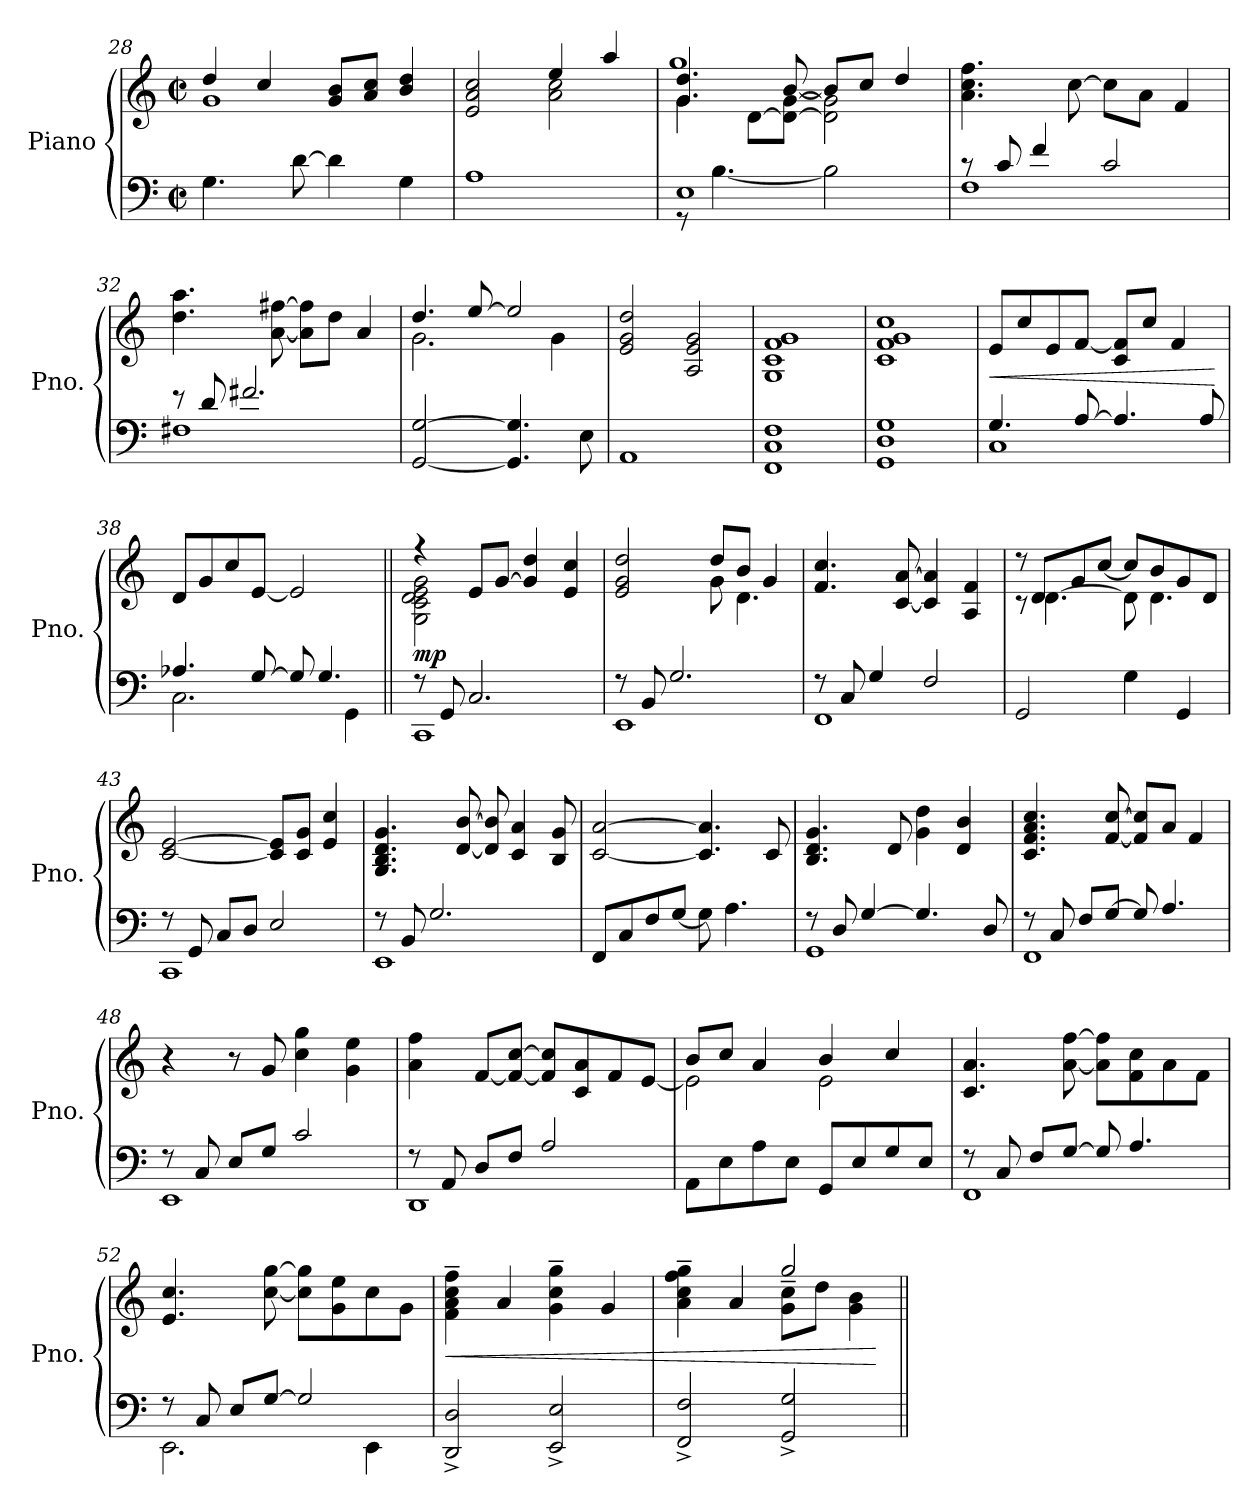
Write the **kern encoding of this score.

**kern	**kern	**dynam
*part1	*part1	*part1
*staff2	*staff1	*staff1/2
*I"Piano	*	*
*I'Pno.	*	*
*clefF4	*clefG2	*
*k[]	*k[]	*
*M2/2	*M2/2	*
*met(c|)	*met(c|)	*
=28	=28	=28
*	*^	*
4.G\	4dd/	1g	.
.	4cc/	.	.
[8d\	.	.	.
4d\]	8g/ 8b/L	.	.
.	8a/ 8cc/J	.	.
4G\	4b/ 4dd/	.	.
=29	=29	=29	=29
1A	2e/ 2a/ 2cc/	2ryy	.
.	2a\ 2cc\	4ee/	.
.	.	4aa/	.
!!LO:LB:g=z
=30	=30	=30	=30
*^	*	*^	*
1E	8r	4g\	4.g/ 4.dd/	1gg	.
.	[4.B\	.	.	.	.
.	.	[8d\L	.	.	.
.	.	8d\_ [8g\J	[8b/	.	.
.	2B\]	2d\] 2g\]	8b/L]	.	.
.	.	.	8cc/J	.	.
.	.	.	4dd/	.	.
*	*	*v	*v	*v	*
=31	=31	=31	=31
8r	1F	4.a\ 4.cc\ 4.ff\	.
8c/	.	.	.
4f/	.	.	.
.	.	[8cc\	.
2c/	.	8cc\L]	.
.	.	8a\J	.
.	.	4f/	.
=32	=32	=32	=32
8r	1F#X	4.dd\ 4.aa\	.
8d/	.	.	.
2.f#X/	.	.	.
.	.	[8a\ [8ff#X\	.
.	.	8a\] 8ff#\]L	.
.	.	8dd\J	.
.	.	4a/	.
*v	*v	*	*
=33	=33	=33
*	*^	*
[2GG/ [2G/	4.dd/	2.g\	.
.	[8ee/	.	.
4.GG/] 4.G/]	2ee/]	.	.
.	.	4g\	.
8E\	.	.	.
*	*v	*v	*
=34	=34	=34
1AA	2e/ 2g/ 2dd/	.
.	2A/ 2e/ 2g/	.
=35	=35	=35
1FF 1C 1F	1G 1c 1f 1g	.
!!LO:PB:g=z
=36	=36	=36
1GG 1D 1G	1c 1f 1g 1cc	.
=37	=37	=37
*^	*	*
!	!	!	!LO:HP:b
4.G/	1C	8e/L	<
.	.	8cc/	.
.	.	8e/	.
[8A/	.	[8f/J	.
4.A/]	.	8c/ 8f/]L	.
.	.	8cc/J	.
.	.	4f/	.
8A/	.	.	.
*v	*v	*	*
.	.	[
=38	=38	=38
*^	*	*
4.A-X/	2.C\	8d/L	.
.	.	8g/	.
.	.	8cc/	.
[8G/	.	[8e/J	.
8G/]	.	2e/]	.
4.G/	.	.	.
.	4GG\	.	.
=39||	=39||	=39||	=39||
*	*	*^	*
!	!	!	!	!LO:DY:a=2
8r	1CC	4r	2G\ 2c\ 2d\ 2e\ 2g\	mp
8GG/	.	.	.	.
2.C/	.	8e/L	.	.
.	.	[8g/J	.	.
.	.	4g/] 4dd/	2ryy	.
.	.	4e/ 4cc/	.	.
=40	=40	=40	=40	=40
8r	1EE	2e/ 2g/ 2dd/	2ryy	.
8BB/	.	.	.	.
2.G/	.	.	.	.
.	.	8dd/L	8g\	.
.	.	8b/J	4.d\	.
.	.	4g/	.	.
*	*	*v	*v	*
!!LO:LB:g=z
=41	=41	=41	=41
8r	1FF	4.f/ 4.cc/	.
8C/	.	.	.
4G/	.	.	.
.	.	[8c/ [8a/	.
2F/	.	4c/] 4a/]	.
.	.	4A/ 4f/	.
*v	*v	*	*
=42	=42	=42
*	*^	*
2GG/	8r	8r	.
.	[4.d\	8d/L	.
.	.	8g/	.
.	.	[8cc/J	.
4G\	8d\]	8cc/L]	.
.	4.d\	8b/	.
4GG/	.	8g/	.
.	.	8d/J	.
*	*v	*v	*
=43	=43	=43
*^	*	*
8r	1CC	[2c/ [2e/	.
8GG/	.	.	.
8C/L	.	.	.
8D/J	.	.	.
2E/	.	8c/] 8e/]L	.
.	.	8c/ 8g/J	.
.	.	4e/ 4cc/	.
=44	=44	=44	=44
8r	1EE	4.G/ 4.B/ 4.d/ 4.g/	.
8BB/	.	.	.
2.G/	.	.	.
.	.	[8d/ [8b/	.
.	.	8d/] 8b/]	.
.	.	4c/ 4a/	.
.	.	8B/ 8g/	.
*v	*v	*	*
!!LO:LB:g=z
=45	=45	=45
8FF/L	[2c/ [2a/	.
8C/	.	.
8F/	.	.
[8G/J	.	.
8G\]	4.c/] 4.a/]	.
4.A\	.	.
.	8c/	.
=46	=46	=46
*^	*	*
8r	1GG	4.B/ 4.d/ 4.g/	.
8D/	.	.	.
[4G/	.	.	.
.	.	8d/	.
4.G/]	.	4g\ 4dd\	.
.	.	4d/ 4b/	.
8D/	.	.	.
=47	=47	=47	=47
8r	1FF	4.c/ 4.f/ 4.a/ 4.cc/	.
8C/	.	.	.
8F/L	.	.	.
[8G/J	.	[8f/ [8cc/	.
8G/]	.	8f/] 8cc/]L	.
4.A/	.	8a/J	.
.	.	4f/	.
=48	=48	=48	=48
8r	1EE	4r	.
8C/	.	.	.
8E/L	.	8r	.
8G/J	.	8g/	.
2c/	.	4cc\ 4gg\	.
.	.	4g\ 4ee\	.
=49	=49	=49	=49
8r	1DD	4a\ 4ff\	.
8AA/	.	.	.
8D/L	.	[8f/L	.
8F/J	.	8f/_ [8cc/J	.
2A/	.	8f/] 8cc/]L	.
.	.	8c/ 8a/	.
.	.	8f/	.
.	.	[8e/J	.
*v	*v	*	*
!!LO:LB:g=z
=50	=50	=50
*	*^	*
8AA\L	2e\]	8b/L	.
8E\	.	8cc/J	.
8A\	.	4a/	.
8E\J	.	.	.
8GG/L	2e\	4b/	.
8E/	.	.	.
8G/	.	4cc/	.
8E/J	.	.	.
*	*v	*v	*
=51	=51	=51
*^	*	*
8r	1FF	4.c/ 4.a/	.
8C/	.	.	.
8F/L	.	.	.
[8G/J	.	[8a\ [8ff\	.
8G/]	.	8a\] 8ff\]L	.
4.A/	.	8f\ 8cc\	.
.	.	8a\	.
.	.	8f\J	.
=52	=52	=52	=52
8r	2.EE\	4.e/ 4.cc/	.
8C/	.	.	.
8E/L	.	.	.
[8G/J	.	[8cc\ [8gg\	.
2G/]	.	8cc\] 8gg\]L	.
.	.	8g\ 8ee\	.
.	4EE\	8cc\	.
.	.	8g\J	.
*v	*v	*	*
=53	=53	=53
!	!	!LO:HP:b
2DD/^ 2D/^	4f\~ 4a\~ 4cc\~ 4ff\~	<
.	4a/	.
2EE/^ 2E/^	4g\~ 4cc\~ 4gg\~	.
.	4g/	.
=54	=54	=54
*	*^	*
2FF/^ 2F/^	4a\~ 4cc\~ 4ff\~ 4gg\~	2ryy	.
.	4a/	.	.
2GG/^ 2G/^	8g\~ 8cc\~L	2gg/	.
.	8dd\J	.	.
.	4g\ 4b\	.	.
*	*v	*v	*
.	.	[
=||	=||	=||
*-	*-	*-
